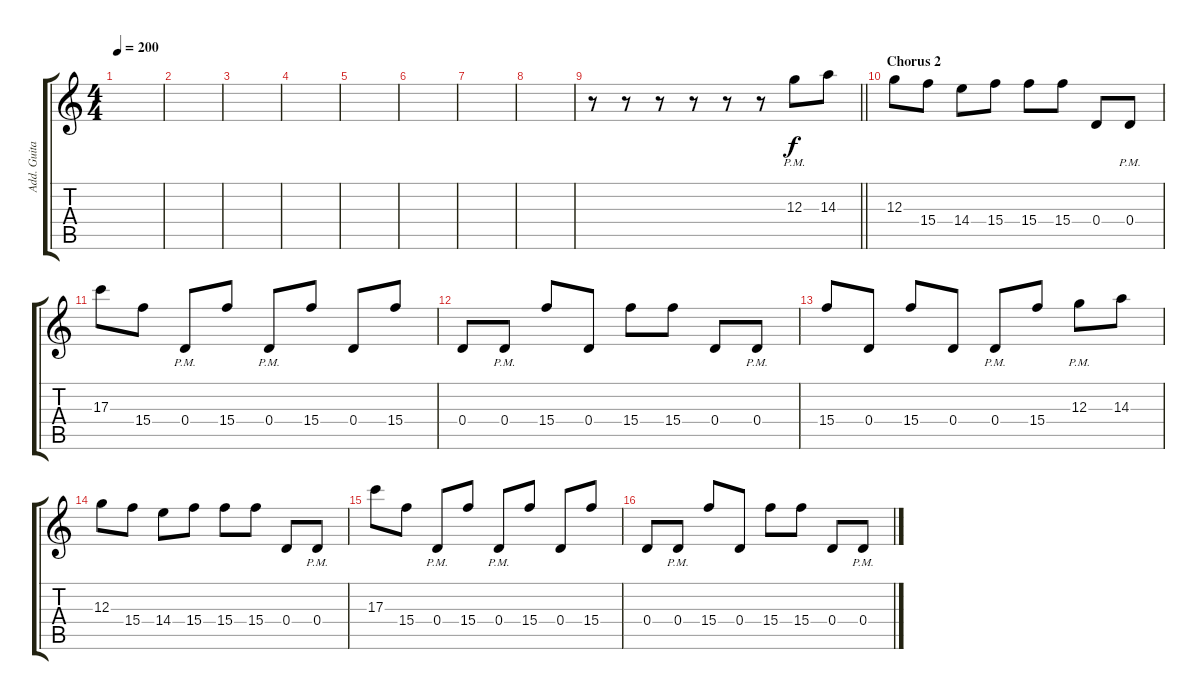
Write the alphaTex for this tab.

\track ("Add. Guitar 2" "Add. Guita") {instrument overdrivenguitar}
\staff {score tabs}
\tuning (E4 B3 G3 D3 A2 D2) {hide}
\ts (4 4)
\tempo 200
\clef g2
\ks c
|
|
|
|
|
|
|
|
\barLineRight lightlight
r.8 r.8 r.8 r.8 r.8 r.8 12.3{pm}.8 14.3.8 |
\section ("" "Chorus 2")
12.3.8 15.4.8 14.4.8 15.4.8 15.4.8 15.4.8 0.4.8 0.4{pm}.8 |
17.3.8 15.4.8 0.4{pm}.8 15.4.8 0.4{pm}.8 15.4.8 0.4.8 15.4.8 |
0.4.8 0.4{pm}.8 15.4.8 0.4.8 15.4.8 15.4.8 0.4.8 0.4{pm}.8 |
15.4.8 0.4.8 15.4.8 0.4.8 0.4{pm}.8 15.4.8 12.3{pm}.8 14.3.8 |
12.3.8 15.4.8 14.4.8 15.4.8 15.4.8 15.4.8 0.4.8 0.4{pm}.8 |
17.3.8 15.4.8 0.4{pm}.8 15.4.8 0.4{pm}.8 15.4.8 0.4.8 15.4.8 |
0.4.8 0.4{pm}.8 15.4.8 0.4.8 15.4.8 15.4.8 0.4.8 0.4{pm}.8
